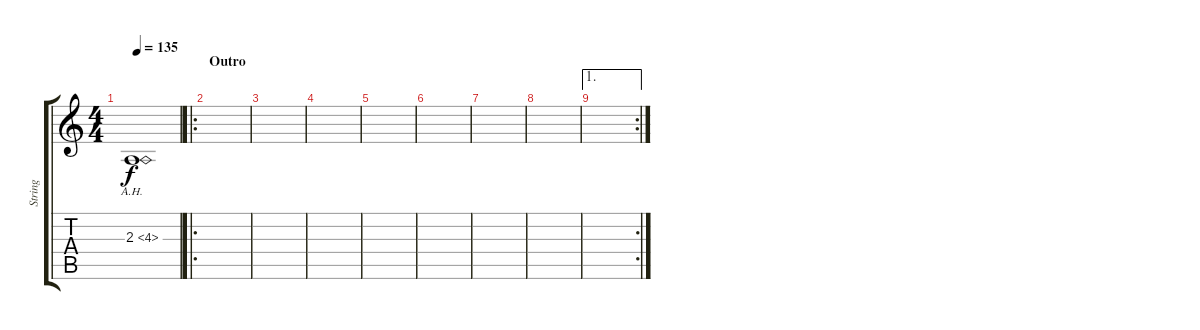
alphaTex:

\track ("String" "String") {instrument tremolostrings}
\staff {score tabs}
\tuning (E4 B3 G3 D3 A2 E2) {hide}
\ts (4 4)
\tempo 135
\clef g2
\ks c
2.3{ah 2}.1{dy f} |
\ro
\section ("" "Outro")
|
|
|
|
|
|
|
\ae 1
\rc 2
